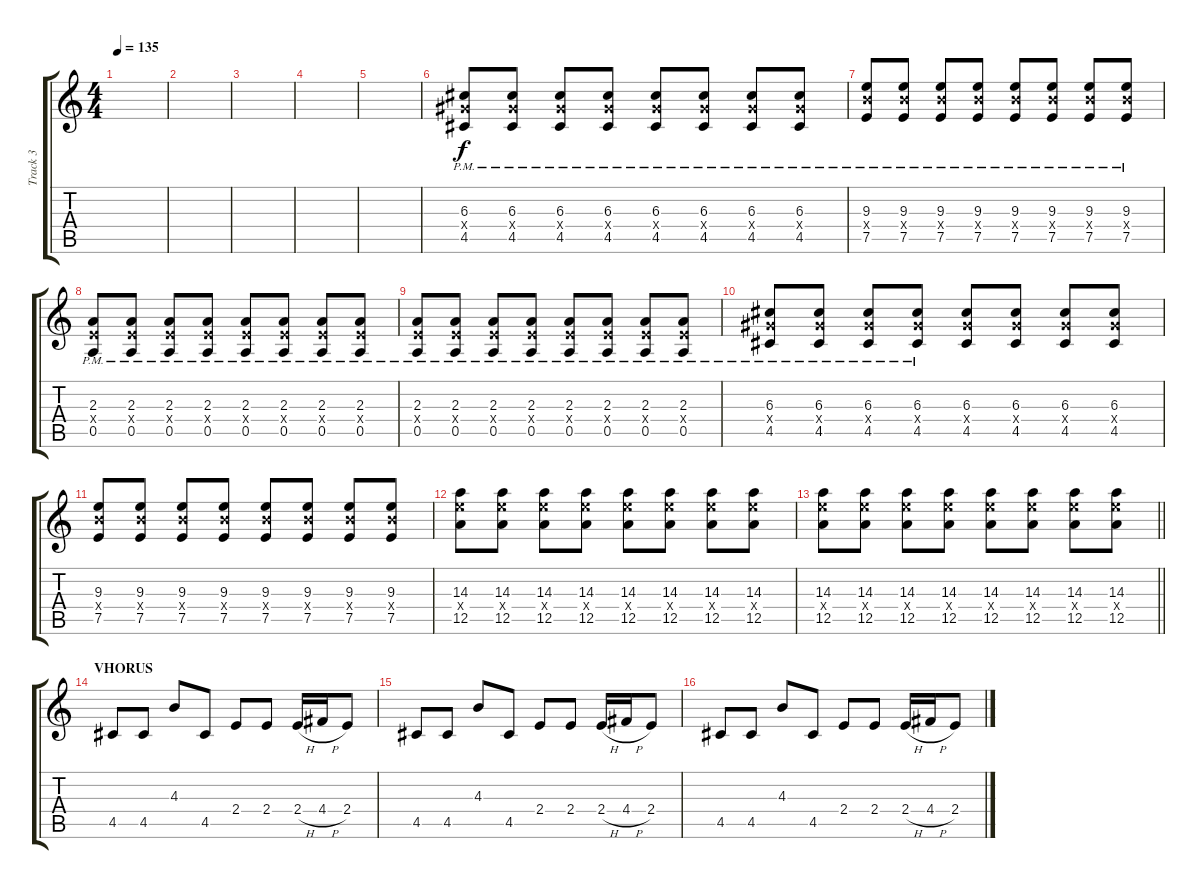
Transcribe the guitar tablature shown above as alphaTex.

\track ("Track 3" "Track 3") {instrument distortionguitar}
\staff {score tabs}
\tuning (E4 B3 G3 D3 A2 D2) {hide}
\ts (4 4)
\tempo 135
\clef g2
\ks c
|
|
|
|
|
(6.3{pm} 6.4{x} 4.5{pm}).8 (6.3{pm} 6.4{x} 4.5{pm}).8 (6.3{pm} 6.4{x} 4.5{pm}).8 (6.3{pm} 6.4{x} 4.5{pm}).8 (6.3{pm} 6.4{x} 4.5{pm}).8 (6.3{pm} 6.4{x} 4.5{pm}).8 (6.3{pm} 6.4{x} 4.5{pm}).8 (6.3{pm} 6.4{x} 4.5{pm}).8 |
(9.3{pm} 9.4{x} 7.5{pm}).8 (9.3{pm} 9.4{x} 7.5{pm}).8 (9.3{pm} 9.4{x} 7.5{pm}).8 (9.3{pm} 9.4{x} 7.5{pm}).8 (9.3{pm} 9.4{x} 7.5{pm}).8 (9.3{pm} 9.4{x} 7.5{pm}).8 (9.3{pm} 9.4{x} 7.5{pm}).8 (9.3{pm} 9.4{x} 7.5{pm}).8 |
(2.3{pm} 2.4{x} 0.5{pm}).8 (2.3{pm} 2.4{x} 0.5{pm}).8 (2.3{pm} 2.4{x} 0.5{pm}).8 (2.3{pm} 2.4{x} 0.5{pm}).8 (2.3{pm} 2.4{x} 0.5{pm}).8 (2.3{pm} 2.4{x} 0.5{pm}).8 (2.3{pm} 2.4{x} 0.5{pm}).8 (2.3{pm} 2.4{x} 0.5{pm}).8 |
(2.3{pm} 2.4{x} 0.5{pm}).8 (2.3{pm} 2.4{x} 0.5{pm}).8 (2.3{pm} 2.4{x} 0.5{pm}).8 (2.3{pm} 2.4{x} 0.5{pm}).8 (2.3{pm} 2.4{x} 0.5{pm}).8 (2.3{pm} 2.4{x} 0.5{pm}).8 (2.3{pm} 2.4{x} 0.5{pm}).8 (2.3{pm} 2.4{x} 0.5{pm}).8 |
(6.3{pm} 6.4{x} 4.5{pm}).8 (6.3{pm} 6.4{x} 4.5{pm}).8 (6.3{pm} 6.4{x} 4.5).8 (6.3{pm} 6.4{x} 4.5).8 (6.3 6.4{x} 4.5).8 (6.3 6.4{x} 4.5).8 (6.3 6.4{x} 4.5).8 (6.3 6.4{x} 4.5).8 |
(9.3 9.4{x} 7.5).8 (9.3 9.4{x} 7.5).8 (9.3 9.4{x} 7.5).8 (9.3 9.4{x} 7.5).8 (9.3 9.4{x} 7.5).8 (9.3 9.4{x} 7.5).8 (9.3 9.4{x} 7.5).8 (9.3 9.4{x} 7.5).8 |
(14.3 14.4{x} 12.5).8 (14.3 14.4{x} 12.5).8 (14.3 14.4{x} 12.5).8 (14.3 14.4{x} 12.5).8 (14.3 14.4{x} 12.5).8 (14.3 14.4{x} 12.5).8 (14.3 14.4{x} 12.5).8 (14.3 14.4{x} 12.5).8 |
\barLineRight lightlight
(14.3 14.4{x} 12.5).8 (14.3 14.4{x} 12.5).8 (14.3 14.4{x} 12.5).8 (14.3 14.4{x} 12.5).8 (14.3 14.4{x} 12.5).8 (14.3 14.4{x} 12.5).8 (14.3 14.4{x} 12.5).8 (14.3 14.4{x} 12.5).8 |
\section ("" "VHORUS")
4.5.8 4.5.8 4.3.8 4.5.8 2.4.8 2.4.8 2.4{h}.16 4.4{h}.16 2.4.8 |
4.5.8 4.5.8 4.3.8 4.5.8 2.4.8 2.4.8 2.4{h}.16 4.4{h}.16 2.4.8 |
4.5.8 4.5.8 4.3.8 4.5.8 2.4.8 2.4.8 2.4{h}.16 4.4{h}.16 2.4.8
